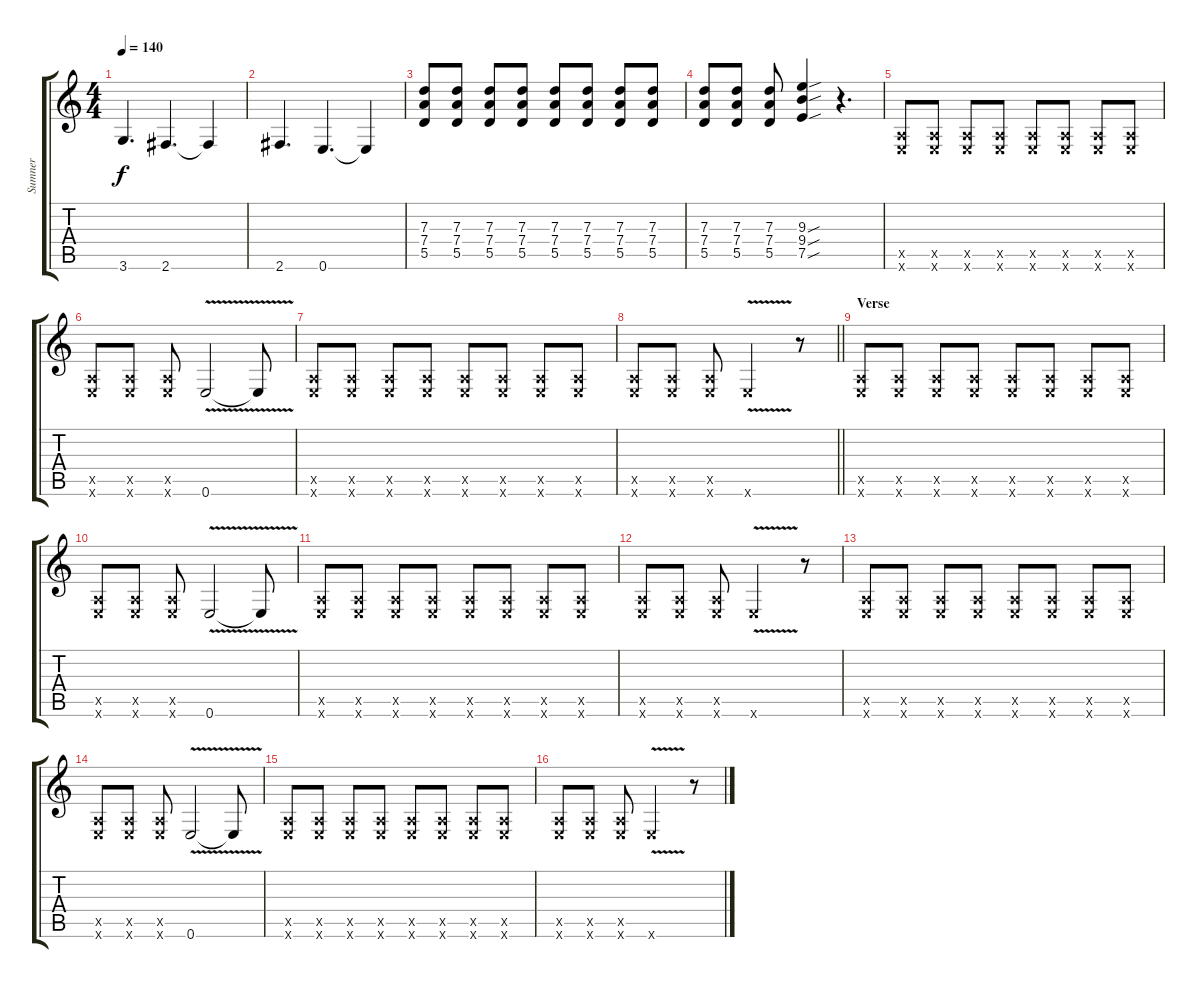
\track ("Sumner" "Sumner") {instrument overdrivenguitar}
\staff {score tabs}
\tuning (E4 B3 G3 D3 A2 E2) {hide}
\ts (4 4)
\tempo 140
\clef g2
\ks c
3.6.4{d dy f} 2.6.4{d} 2.6{t}.4 |
2.6.4{d} 0.6.4{d} 0.6{t}.4 |
(7.3 7.4 5.5).8 (7.3 7.4 5.5).8 (7.3 7.4 5.5).8 (7.3 7.4 5.5).8 (7.3 7.4 5.5).8 (7.3 7.4 5.5).8 (7.3 7.4 5.5).8 (7.3 7.4 5.5).8 |
(7.3 7.4 5.5).8 (7.3 7.4 5.5).8 (7.3 7.4 5.5).8 (9.3{sou} 9.4{sou} 7.5{sou}).4 r.4{d} |
(0.5{x} 0.6{x}).8 (0.5{x} 0.6{x}).8 (0.5{x} 0.6{x}).8 (0.5{x} 0.6{x}).8 (0.5{x} 0.6{x}).8 (0.5{x} 0.6{x}).8 (0.5{x} 0.6{x}).8 (0.5{x} 0.6{x}).8 |
(0.5{x} 0.6{x}).8 (0.5{x} 0.6{x}).8 (0.5{x} 0.6{x}).8 0.6{v}.2 0.6{t}.8 |
(0.5{x} 0.6{x}).8 (0.5{x} 0.6{x}).8 (0.5{x} 0.6{x}).8 (0.5{x} 0.6{x}).8 (0.5{x} 0.6{x}).8 (0.5{x} 0.6{x}).8 (0.5{x} 0.6{x}).8 (0.5{x} 0.6{x}).8 |
\barLineRight lightlight
(0.5{x} 0.6{x}).8 (0.5{x} 0.6{x}).8 (0.5{x} 0.6{x}).8 0.6{v x}.2 r.8 |
\section ("" "Verse")
(0.5{x} 0.6{x}).8 (0.5{x} 0.6{x}).8 (0.5{x} 0.6{x}).8 (0.5{x} 0.6{x}).8 (0.5{x} 0.6{x}).8 (0.5{x} 0.6{x}).8 (0.5{x} 0.6{x}).8 (0.5{x} 0.6{x}).8 |
(0.5{x} 0.6{x}).8 (0.5{x} 0.6{x}).8 (0.5{x} 0.6{x}).8 0.6{v}.2 0.6{t}.8 |
(0.5{x} 0.6{x}).8 (0.5{x} 0.6{x}).8 (0.5{x} 0.6{x}).8 (0.5{x} 0.6{x}).8 (0.5{x} 0.6{x}).8 (0.5{x} 0.6{x}).8 (0.5{x} 0.6{x}).8 (0.5{x} 0.6{x}).8 |
(0.5{x} 0.6{x}).8 (0.5{x} 0.6{x}).8 (0.5{x} 0.6{x}).8 0.6{v x}.2 r.8 |
(0.5{x} 0.6{x}).8 (0.5{x} 0.6{x}).8 (0.5{x} 0.6{x}).8 (0.5{x} 0.6{x}).8 (0.5{x} 0.6{x}).8 (0.5{x} 0.6{x}).8 (0.5{x} 0.6{x}).8 (0.5{x} 0.6{x}).8 |
(0.5{x} 0.6{x}).8 (0.5{x} 0.6{x}).8 (0.5{x} 0.6{x}).8 0.6{v}.2 0.6{t}.8 |
(0.5{x} 0.6{x}).8 (0.5{x} 0.6{x}).8 (0.5{x} 0.6{x}).8 (0.5{x} 0.6{x}).8 (0.5{x} 0.6{x}).8 (0.5{x} 0.6{x}).8 (0.5{x} 0.6{x}).8 (0.5{x} 0.6{x}).8 |
(0.5{x} 0.6{x}).8 (0.5{x} 0.6{x}).8 (0.5{x} 0.6{x}).8 0.6{v x}.2 r.8
